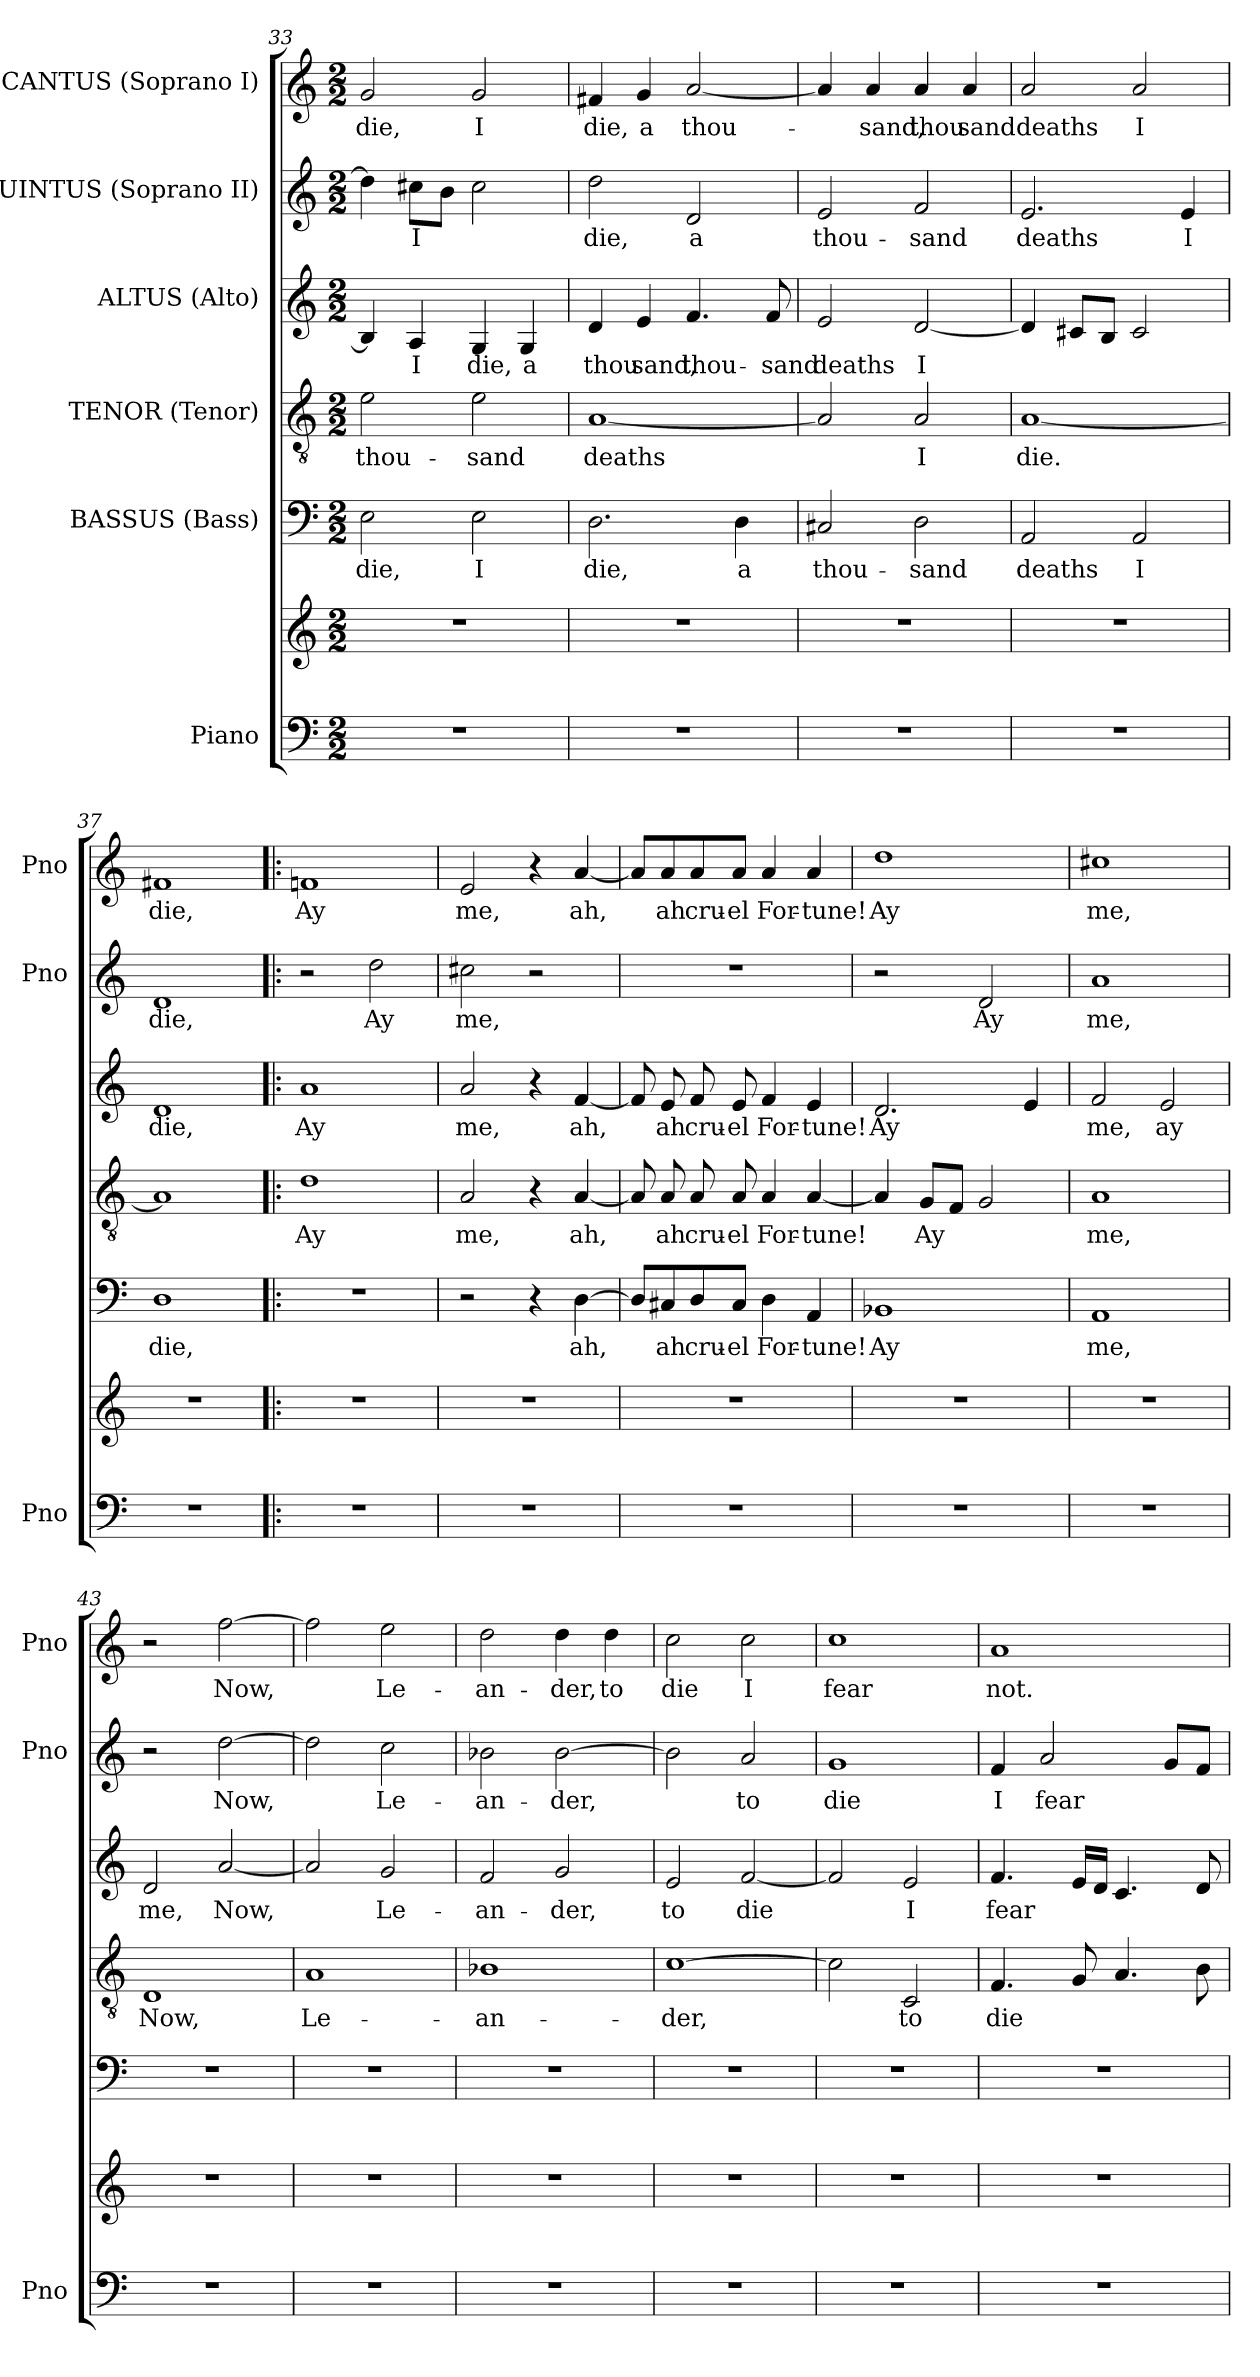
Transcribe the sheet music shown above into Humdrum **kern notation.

**kern	**kern	**kern	**text	**kern	**text	**kern	**text	**kern	**text	**kern	**text
*part6	*part6	*part5	*part5	*part4	*part4	*part3	*part3	*part2	*part2	*part1	*part1
*staff7	*staff6	*staff5	*staff5	*staff4	*staff4	*staff3	*staff3	*staff2	*staff2	*staff1	*staff1
*I"Piano	*	*I"BASSUS (Bass)	*	*I"TENOR (Tenor)	*	*I"ALTUS (Alto)	*	*I"QUINTUS (Soprano II)	*	*I"CANTUS (Soprano I)	*
*I'Pno	*	*	*	*	*	*	*	*I'Pno	*	*I'Pno	*
*clefF4	*clefG2	*clefF4	*	*clefGv2	*	*clefG2	*	*clefG2	*	*clefG2	*
*k[]	*k[]	*k[]	*	*k[]	*	*k[]	*	*k[]	*	*k[]	*
*C:	*C:	*C:	*	*C:	*	*C:	*	*C:	*	*C:	*
*M2/2	*M2/2	*M2/2	*	*M2/2	*	*M2/2	*	*M2/2	*	*M2/2	*
=33	=33	=33	=33	=33	=33	=33	=33	=33	=33	=33	=33
!	!	!	!LO:LY:b	!	!LO:LY:b	!	!	!	!	!	!LO:LY:b
1r	1r	2E\	die,	2e\	thou-	4B/]	.	4dd\]	.	2g/	die,
!	!	!	!	!	!	!	!LO:LY:b	!	!LO:LY:b	!	!
.	.	.	.	.	.	4A/	I	8cc#X\L	I	.	.
.	.	.	.	.	.	.	.	8b\J	.	.	.
!	!	!	!LO:LY:b	!	!LO:LY:b	!	!LO:LY:b	!	!	!	!LO:LY:b
.	.	2E\	I	2e\	-sand	4G/	die,	2cc#\	.	2g/	I
!	!	!	!	!	!	!	!LO:LY:b	!	!	!	!
.	.	.	.	.	.	4G/	a	.	.	.	.
=34	=34	=34	=34	=34	=34	=34	=34	=34	=34	=34	=34
!	!	!	!LO:LY:b	!	!LO:LY:b	!	!LO:LY:b	!	!LO:LY:b	!	!LO:LY:b
1r	1r	2.D\	die,	[1A	deaths	4d/	thou-	2dd\	die,	4f#X/	die,
!	!	!	!	!	!	!	!LO:LY:b	!	!	!	!LO:LY:b
.	.	.	.	.	.	4e/	-sand,	.	.	4g/	a
!	!	!	!	!	!	!	!LO:LY:b	!	!LO:LY:b	!	!LO:LY:b
.	.	.	.	.	.	4.f/	thou-	2d/	a	[2a/	thou-
!	!	!	!LO:LY:b	!	!	!	!	!	!	!	!
.	.	4D\	a	.	.	.	.	.	.	.	.
!	!	!	!	!	!	!	!LO:LY:b	!	!	!	!
.	.	.	.	.	.	8f/	-sand	.	.	.	.
=35	=35	=35	=35	=35	=35	=35	=35	=35	=35	=35	=35
!	!	!	!LO:LY:b	!	!	!	!LO:LY:b	!	!LO:LY:b	!	!
1r	1r	2C#X/	thou-	2A/]	.	2e/	deaths	2e/	thou-	4a/]	.
!	!	!	!	!	!	!	!	!	!	!	!LO:LY:b
.	.	.	.	.	.	.	.	.	.	4a/	-sand,
!	!	!	!LO:LY:b	!	!LO:LY:b	!	!LO:LY:b	!	!LO:LY:b	!	!LO:LY:b
.	.	2D\	-sand	2A/	I	[2d/	I	2f/	-sand	4a/	thou-
!	!	!	!	!	!	!	!	!	!	!	!LO:LY:b
.	.	.	.	.	.	.	.	.	.	4a/	-sand
=36	=36	=36	=36	=36	=36	=36	=36	=36	=36	=36	=36
!	!	!	!LO:LY:b	!	!LO:LY:b	!	!	!	!LO:LY:b	!	!LO:LY:b
1r	1r	2AA/	deaths	[1A	die.	4d/]	.	2.e/	deaths	2a/	deaths
.	.	.	.	.	.	8c#X/L	.	.	.	.	.
.	.	.	.	.	.	8B/J	.	.	.	.	.
!	!	!	!LO:LY:b	!	!	!	!	!	!	!	!LO:LY:b
.	.	2AA/	I	.	.	2c#/	.	.	.	2a/	I
!	!	!	!	!	!	!	!	!	!LO:LY:b	!	!
.	.	.	.	.	.	.	.	4e/	I	.	.
!!LO:LB:g=z
=37	=37	=37	=37	=37	=37	=37	=37	=37	=37	=37	=37
!	!	!	!LO:LY:b	!	!	!	!LO:LY:b	!	!LO:LY:b	!	!LO:LY:b
1r	1r	1D	die,	1A]	.	1d	die,	1d	die,	1f#X	die,
=38!|:	=38!|:	=38!|:	=38!|:	=38!|:	=38!|:	=38!|:	=38!|:	=38!|:	=38!|:	=38!|:	=38!|:
!	!	!	!	!	!LO:LY:b	!	!LO:LY:b	!	!	!	!LO:LY:b
1r	1r	1r	.	1d	Ay	1a	Ay	2r	.	1fni	Ay
!	!	!	!	!	!	!	!	!	!LO:LY:b	!	!
.	.	.	.	.	.	.	.	2dd\	Ay	.	.
=39	=39	=39	=39	=39	=39	=39	=39	=39	=39	=39	=39
!	!	!	!	!	!LO:LY:b	!	!LO:LY:b	!	!LO:LY:b	!	!LO:LY:b
1r	1r	2r	.	2A/	me,	2a/	me,	2cc#X\	me,	2e/	me,
.	.	4r	.	4r	.	4r	.	2r	.	4r	.
!	!	!	!LO:LY:b	!	!LO:LY:b	!	!LO:LY:b	!	!	!	!LO:LY:b
.	.	[4D\	ah,	[4A/	ah,	[4f/	ah,	.	.	[4a/	ah,
=40	=40	=40	=40	=40	=40	=40	=40	=40	=40	=40	=40
1r	1r	8D/L]	.	8A/]	.	8f/]	.	1r	.	8a/L]	.
!	!	!	!LO:LY:b	!	!LO:LY:b	!	!LO:LY:b	!	!	!	!LO:LY:b
.	.	8C#X/	ah	8A/	ah	8e/	ah	.	.	8a/	ah
!	!	!	!LO:LY:b	!	!LO:LY:b	!	!LO:LY:b	!	!	!	!LO:LY:b
.	.	8D/	cru-	8A/	cru-	8f/	cru-	.	.	8a/	cru-
!	!	!	!LO:LY:b	!	!LO:LY:b	!	!LO:LY:b	!	!	!	!LO:LY:b
.	.	8C#/J	-el	8A/	-el	8e/	-el	.	.	8a/J	-el
!	!	!	!LO:LY:b	!	!LO:LY:b	!	!LO:LY:b	!	!	!	!LO:LY:b
.	.	4D\	For-	4A/	For-	4f/	For-	.	.	4a/	For-
!	!	!	!LO:LY:b	!	!LO:LY:b	!	!LO:LY:b	!	!	!	!LO:LY:b
.	.	4AA/	-tune!	[4A/	-tune!	4e/	-tune!	.	.	4a/	-tune!
=41	=41	=41	=41	=41	=41	=41	=41	=41	=41	=41	=41
!	!	!	!LO:LY:b	!	!	!	!LO:LY:b	!	!	!	!LO:LY:b
1r	1r	1BB-X	Ay	4A/]	.	2.d/	Ay	2r	.	1dd	Ay
!	!	!	!	!	!LO:LY:b	!	!	!	!	!	!
.	.	.	.	8G/L	Ay	.	.	.	.	.	.
.	.	.	.	8F/J	.	.	.	.	.	.	.
!	!	!	!	!	!	!	!	!	!LO:LY:b	!	!
.	.	.	.	2G/	.	.	.	2d/	Ay	.	.
.	.	.	.	.	.	4e/	.	.	.	.	.
=42	=42	=42	=42	=42	=42	=42	=42	=42	=42	=42	=42
!	!	!	!LO:LY:b	!	!LO:LY:b	!	!LO:LY:b	!	!LO:LY:b	!	!LO:LY:b
1r	1r	1AA	me,	1A	me,	2f/	me,	1a	me,	1cc#X	me,
!	!	!	!	!	!	!	!LO:LY:b	!	!	!	!
.	.	.	.	.	.	2e/	ay	.	.	.	.
=43	=43	=43	=43	=43	=43	=43	=43	=43	=43	=43	=43
!	!	!	!	!	!LO:LY:b	!	!LO:LY:b	!	!	!	!
1r	1r	1r	.	1D	Now,	2d/	me,	2r	.	2r	.
!	!	!	!	!	!	!	!LO:LY:b	!	!LO:LY:b	!	!LO:LY:b
.	.	.	.	.	.	[2a/	Now,	[2dd\	Now,	[2ff\	Now,
!!LO:LB:g=z
=44	=44	=44	=44	=44	=44	=44	=44	=44	=44	=44	=44
!	!	!	!	!	!LO:LY:b	!	!	!	!	!	!
1r	1r	1r	.	1A	Le-	2a/]	.	2dd\]	.	2ff\]	.
!	!	!	!	!	!	!	!LO:LY:b	!	!LO:LY:b	!	!LO:LY:b
.	.	.	.	.	.	2g/	Le-	2cc\	Le-	2ee\	Le-
=45	=45	=45	=45	=45	=45	=45	=45	=45	=45	=45	=45
!	!	!	!	!	!LO:LY:b	!	!LO:LY:b	!	!LO:LY:b	!	!LO:LY:b
1r	1r	1r	.	1B-X	-an-	2f/	-an-	2b-X\	-an-	2dd\	-an-
!	!	!	!	!	!	!	!LO:LY:b	!	!LO:LY:b	!	!LO:LY:b
.	.	.	.	.	.	2g/	-der,	[2b-\	-der,	4dd\	-der,
!	!	!	!	!	!	!	!	!	!	!	!LO:LY:b
.	.	.	.	.	.	.	.	.	.	4dd\	to
=46	=46	=46	=46	=46	=46	=46	=46	=46	=46	=46	=46
!	!	!	!	!	!LO:LY:b	!	!LO:LY:b	!	!	!	!LO:LY:b
1r	1r	1r	.	[1c	-der,	2e/	to	2b-\]	.	2cc\	die
!	!	!	!	!	!	!	!LO:LY:b	!	!LO:LY:b	!	!LO:LY:b
.	.	.	.	.	.	[2f/	die	2a/	to	2cc\	I
=47	=47	=47	=47	=47	=47	=47	=47	=47	=47	=47	=47
!	!	!	!	!	!	!	!	!	!LO:LY:b	!	!LO:LY:b
1r	1r	1r	.	2c\]	.	2f/]	.	1g	die	1cc	fear
!	!	!	!	!	!LO:LY:b	!	!LO:LY:b	!	!	!	!
.	.	.	.	2C/	to	2e/	I	.	.	.	.
=48	=48	=48	=48	=48	=48	=48	=48	=48	=48	=48	=48
!	!	!	!	!	!LO:LY:b	!	!LO:LY:b	!	!LO:LY:b	!	!LO:LY:b
1r	1r	1r	.	4.F/	die	4.f/	fear	4f/	I	1a	not.
!	!	!	!	!	!	!	!	!	!LO:LY:b	!	!
.	.	.	.	.	.	.	.	2a/	fear	.	.
.	.	.	.	8G/	.	16e/LL	.	.	.	.	.
.	.	.	.	.	.	16d/JJ	.	.	.	.	.
.	.	.	.	4.A/	.	4.c/	.	.	.	.	.
.	.	.	.	.	.	.	.	8g/L	.	.	.
.	.	.	.	8B\	.	8d/	.	8f/J	.	.	.
=	=	=	=	=	=	=	=	=	=	=	=
*-	*-	*-	*-	*-	*-	*-	*-	*-	*-	*-	*-
